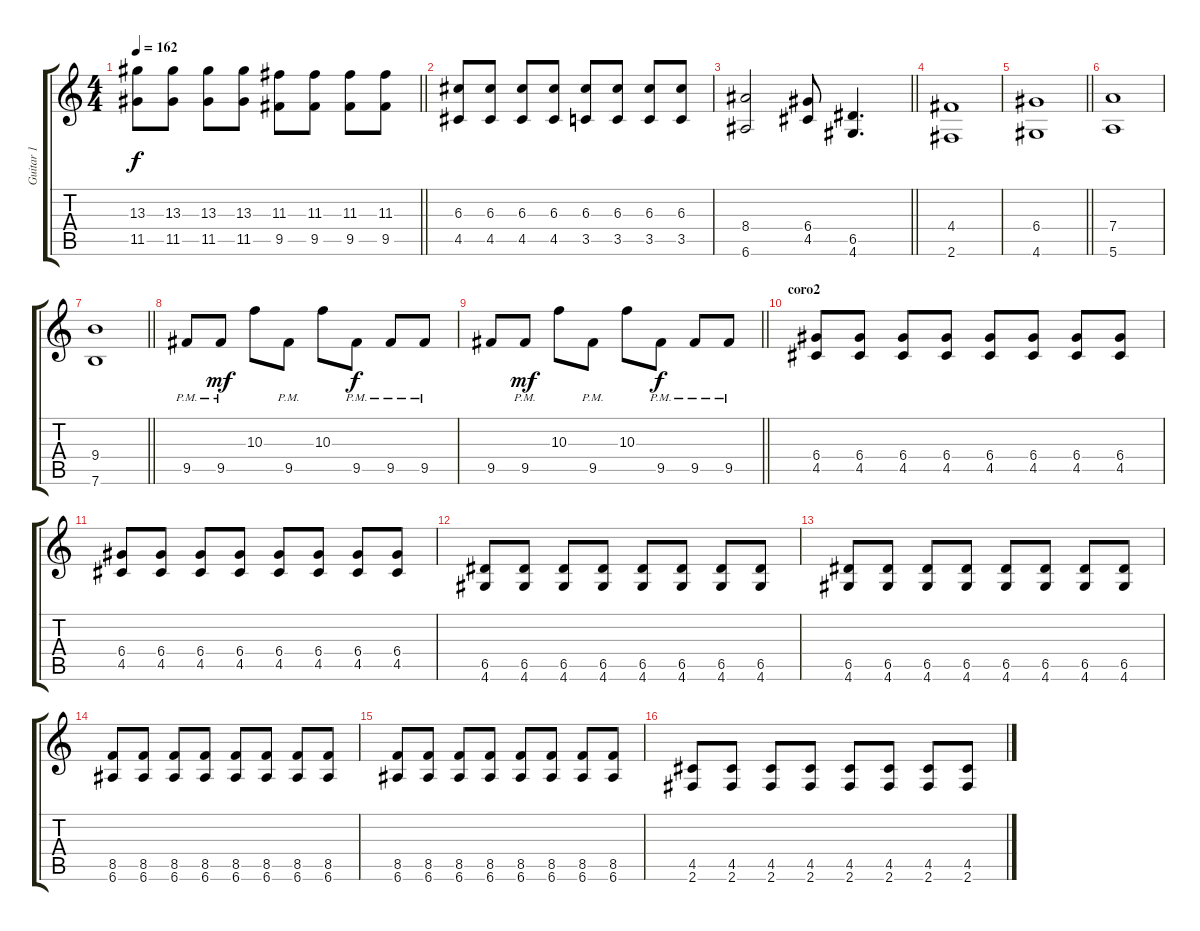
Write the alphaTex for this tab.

\track ("Guitar 1" "Guitar 1") {instrument overdrivenguitar}
\staff {score tabs}
\tuning (E4 B3 G3 D3 A2 E2) {hide}
\ts (4 4)
\tempo 162
\clef g2
\barLineRight lightlight
\ks c
(13.3 11.5).8{dy f} (13.3 11.5).8 (13.3 11.5).8 (13.3 11.5).8 (11.3 9.5).8 (11.3 9.5).8 (11.3 9.5).8 (11.3 9.5).8 |
(6.3 4.5).8 (6.3 4.5).8 (6.3 4.5).8 (6.3 4.5).8 (6.3 3.5).8 (6.3 3.5).8 (6.3 3.5).8 (6.3 3.5).8 |
\barLineRight lightlight
(8.4 6.6).2 (6.4 4.5).8 (6.5 4.6).4{d} |
(4.4 2.6).1 |
\barLineRight lightlight
(6.4 4.6).1 |
(7.4 5.6).1 |
\barLineRight lightlight
(9.4 7.6).1 |
9.5{pm}.8 9.5{pm}.8{dy mf} 10.3.8 9.5{pm}.8 10.3.8 9.5{pm}.8{dy f} 9.5{pm}.8 9.5{pm}.8 |
\barLineRight lightlight
9.5.8 9.5{pm}.8{dy mf} 10.3.8 9.5{pm}.8 10.3.8 9.5{pm}.8{dy f} 9.5{pm}.8 9.5{pm}.8 |
\section ("" "coro2")
(6.4 4.5).8 (6.4 4.5).8 (6.4 4.5).8 (6.4 4.5).8 (6.4 4.5).8 (6.4 4.5).8 (6.4 4.5).8 (6.4 4.5).8 |
(6.4 4.5).8 (6.4 4.5).8 (6.4 4.5).8 (6.4 4.5).8 (6.4 4.5).8 (6.4 4.5).8 (6.4 4.5).8 (6.4 4.5).8 |
(6.5 4.6).8 (6.5 4.6).8 (6.5 4.6).8 (6.5 4.6).8 (6.5 4.6).8 (6.5 4.6).8 (6.5 4.6).8 (6.5 4.6).8 |
(6.5 4.6).8 (6.5 4.6).8 (6.5 4.6).8 (6.5 4.6).8 (6.5 4.6).8 (6.5 4.6).8 (6.5 4.6).8 (6.5 4.6).8 |
(8.5 6.6).8 (8.5 6.6).8 (8.5 6.6).8 (8.5 6.6).8 (8.5 6.6).8 (8.5 6.6).8 (8.5 6.6).8 (8.5 6.6).8 |
(8.5 6.6).8 (8.5 6.6).8 (8.5 6.6).8 (8.5 6.6).8 (8.5 6.6).8 (8.5 6.6).8 (8.5 6.6).8 (8.5 6.6).8 |
(4.5 2.6).8 (4.5 2.6).8 (4.5 2.6).8 (4.5 2.6).8 (4.5 2.6).8 (4.5 2.6).8 (4.5 2.6).8 (4.5 2.6).8
